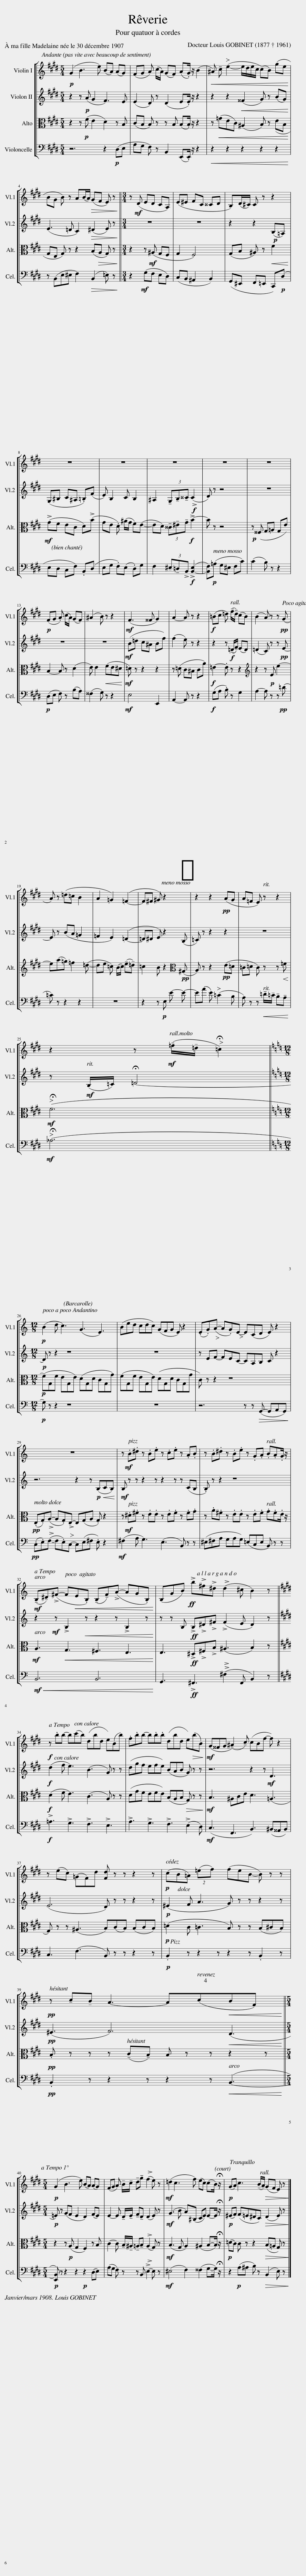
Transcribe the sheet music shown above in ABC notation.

X:1
%%score [ 1 2 3 4 ]
L:1/8
Q:1/4=60
M:5/4
I:linebreak $
K:E
V:1 treble
V:2 treble
V:3 alto
V:4 bass
V:1
!p! (G2 B3 e) (BA) (AG) | (FG A) (c/A/) (GF) (A.G/) z/ (B2 |!<(! ^A) !tenuto!c (e2- e/d/e/c/ (c)B) (ge!<)! |$ BG B) z A(B/A/)!>(! (GF E) z!>)! ||[M:3/4] z!mf! (D ED CA,) | %5
 (E^E FC ^^CD | B,)(D/^C/) C z z2 |$ z6 | z6 | z6 | %10
 z6[Q:1/4=64] | z6 |$!p! (FG .A) (c/A/) (GF) | (^A2 B) z z2 |!mf! (F3 ^^F G2) | %15
 A2- A z z2 |!f! (=Bc =d)[Q:1/4=55] (!tenuto!f/!tenuto!d/) (cB) |[Q:1/4=50] (B2 A) z z[Q:1/4=65]!pp! (G |$ A) z[Q:1/4=70] (=d=c B2 | A2 =G2) (=F2- | %20
 F^F ^G)[Q:1/4=75] z2 | x | z2 z2!pp! (AG | A=F E)[Q:1/4=55] z z2 |$[Q:1/4=50] z2 z!mf![Q:1/4=40] (!tenuto!=f/!tenuto!=d/[Q:1/4=25] !fermata!=c2) ||$ %25
[K:C][M:12/8][Q:1/4=60]!p! (B2 d[Q:1/4=65] c3)[Q:1/4=70] (G3[Q:1/4=75] E3) |[Q:1/4=80] (Bed cdc) (GFG E) z2 | (.E.G)(A- A.G)E- E(CD E) z2 |$ z12 | z!mf! .B.^d z .B.e z .c.e z .A.B | %30
 z .B.^d z .B.e z .G[Q:1/4=60].A .B.A.G/ z/ |$[Q:1/4=80]!mf! (!tenuto!B,!tenuto!^D)(!>!^F-[Q:1/4=90] F!<(!E.B,)[Q:1/4=100] (!tenuto!B,!tenuto!F)(!>!A- AG.B,)!<)! | (B,GB)[Q:1/4=80]!ff! !>!b!>!^f!>!^d[Q:1/4=60] (!>!d2 ^c[Q:1/4=50] B2) z ||$[K:E][Q:1/4=80]!f! z .bb- b(c'b) (dbd e)(Bb) | .f.bb- b.b.b (dbd e)!>(!(bB)!>)! | %35
!mf! (G^^FG (!tenuto!^A2) !tenuto!c) (cBf- f) z2 |$ z (ec) (=GF)d [Fd] z z z2 z |!p![Q:1/4=70] (cB=A) (2:3:2(=ef) (feB- B) z z |$!pp! z !tenuto!c!tenuto!B A3- (2:3:2A(!4!c!<(!(2:3:2BF)!<)! ||$[M:5/4][Q:1/4=60]!p! (G2 B3 e) (BA) (AG) | %40
 (FG A) !tenuto!B/!tenuto!c/ !tenuto!d!tenuto!g (!>!f2 e) z |!mf! (=d2 c3 f) (ec) (cB/)[Q:1/4=10] !fermata!z/ |[Q:1/4=50]!p! (GA) c3[Q:1/4=30] (!tenuto!B/!tenuto!A/)!>(! (GF E) z!>)! |] %43
V:2
 z2 z!p! (A G2 F3) E | (E2 D) z (D2 E.E/) z/ z2 | z2 z2!<(! (^^F2 G) z (BG)!<)! |$ (E3 =D C2)!>(! (^D2 E) z!>)! ||[M:3/4] z6 | %5
 z6 | z2 z2!p! (B,=A,) |$ (G,^B, C^A, .=B,)(F | E) B,2 C B,2 | ^A,2 (3!tenuto!G,!tenuto!B,!tenuto!^^C!f! (!>!C2 | %10
 D) z z4 | z6 |$ z6 | z6 |!mf! (B=d c^A Bf) | %15
 (f2 e) z z2 | z2 z!f! (!tenuto!=D/!tenuto!F/) (ED) | (=D2 C) z z!pp! E- |$ E z (BA =G2 | =F2 E2) (=D2- | %20
 =D^D E) z2 | (B, | =C) z z2 z2 | z6 |$ z!mf! (B,/=C/) !fermata!=D4- ||$ %25
[K:C][M:12/8]!p! D z z2 z8 | z12 | z EF- FEC- CA,B, C z2 |$ z6 z2 z!p! (B,!<(!CB,)!<)! |!mf! B, z z z2 z z2 z z (CB, | %30
 .B,) z z2 z8 |$ z2!mf! z !>!B,2!<(! z z2 z !>!B,2 z!<)! | z z B,!ff! !>!B,!>!^D!>!^F (!>!F2 E D2) z ||$[K:E]!f! (d2 f e3) (B3 G) z z | (dgf efe) (BAB G) z z | %35
 z6 z2 z!mf! D3 |$ (E6 D) z z z2 z |!p! (^E2 F A3 G) z z z2 z |$!pp! (^E3 F6)!<(! (D3!<)! ||$[M:5/4]!p! =E) z (GF E2 D2) (FE) | %40
 E2- E !tenuto!D/!tenuto!E/ !tenuto!F!tenuto!D (!>!D2 E) z |!mf! (G3 B A)(^B, CE) E-E/ !fermata!z/ |!p! (^EF) (F=E^DC)!>(! (D2 E) z!>)! |] %43
V:3
 z2 z!p! (F E2 D2) z B, | (CB, B,) z z B, (B,.B,/) z/ z2 | z!<(! (=GEC) (^A,2 B,) z (EB,!<)! |$ G,E, G,) z z2 (B,!>(!A, G,) z!>)! ||[M:3/4] z2 z!mf! (^A, G,F, | %5
 G,2 F,4) | (G,B, ^A,) z!<(! F2!<)! |$!mf! (!>!GF EC D)(!>!B | GE .D) (^A/G/ F)(E- | ED) (3!tenuto!^^C!tenuto!^E!tenuto!G!f! !>!B2- | %10
 B z z4 |!p! z (^^F, G,=A, G,E) |$ B,2- B, z (D2 | E) E2!<(! (FE^D!<)! |!mf! =D) z z2 z2 | %15
 z (=D C^B, CA) |!f! =E2- .E z z2 |[K:treble] z2 z!p! E e2- |$ e(a=g) =f2 (=d- | de =c) (B/c/) (!tenuto!e!tenuto!=d) | %20
 =c2 B z2 |[K:alto]!pp! (^G, | A,) z z2!pp! (E=D | =C=D C) z z!<(! =F!<)! |$!mf! (!fermata!F6 ||$ %25
[K:C][M:12/8]!p! (F)G,F EG,E) (DG,D CG,G) | (FG,F EG,E) (DG,D CG,G | C) z z2 z8 |$!pp! (.E,.G,)(!>!A,- A,.G,)!>!E,- E,(G,A, .G,) z2 | z!mf! .^D.^F z .E.E z .E.F z .F.G | %30
 z .A.^F z .E.E z .E.F .G.F.E/ z/ |$!mf! A,3!<(! G,3 ^F,3 E,3!<)! | E,3!ff! !>!^D,!>!^F,!>!B, (!>!^A,3 B,2) z ||$[K:E]!f! (D2 F E3) (C3 A,) z z | (DGF EFE) (B,A,B,!>(! G,) z z!>)! | %35
!mf! B,3 ^A,CE D3 (=A,3 |$ G,) z z (^A,3 B,)(CB,) (B,CB,) |!p! (=D2 C =C3 B,) z z (B,^CB,) |$!pp! .B, z z z (!tenuto!C!tenuto!B,) B, z z z2 z ||$[M:5/4] z2 z!p! (A, G,2 F,2) z B, | %40
 C2- C !tenuto!B,/!tenuto!^A,/ !tenuto!=A,!tenuto!B, (!>!A,2 G,) z |!mf! (B,3 G, A,2) (^A,2 B,-B,/) !fermata!z/ |!p! (=DC) C z z2!>(! (B,=A, G,) z!>)! |] %43
V:4
 z6 z2!p! (D,E, | A,G, F,) z B,,2 (E,,.E,,/) z/ z2 |!<(! z2 z2 z2 z2 z2!<)! |$ z (B,,E,^E, F,2)!>(! (B,,2 =E,) z!>)! ||[M:3/4] z2!mf! (G,F, E,D,) | %5
 (C,B,, ^A,,2 B,,2) | (G,,^E,, F,,=E,, C,,)!p!(D, |$ E,D, C,F,) .B,,(D, | E,G, .F,)(E, .D,)G, | F,2 (3!tenuto!^E,!tenuto!=D,!>!B,,!f! (!>![B,,-E,]2 | %10
 [B,,F,])!p!(=A, G,^E, F,C) | (C2 B,) z z2 |$!p! (D,E, F,) z (B,A,) | (^^F,2 G,) z z2 |!mf! E,4 E,,2 | %15
 A,,2- A,, z z2 |!f! (G,A, .B,) z G,2 | A,2- A, z z!pp! (=D |$ =C) z z2 z2 | z6 | %20
 z2 z!p! E, E- | E- | E(A E) (=C2 B, | A,) z z!<(! !tenuto!=D/!tenuto!=C/ !tenuto!B,!tenuto!A,!<)! |$!mf! (!fermata!_A,6 ||$ %25
[K:C][M:12/8]!p! G,) z z2 z8 | z12 | z6 z z!>(! (G,,- G,,A,,G,,)!>)! |$!pp! (.C,.E,)(!>!F,- F,.E,)C,- C,(E,^F, .E,) z2 |!mf! (^F,2 A, G,3) (E,3 B,,) z z | %30
 (^E,^F,A, G,A,G,) (=E,C,E, B,,) z z |$!mf!!<(! B,,6 B,,6!<)! | G,,3!ff! !>!^F,,3 (!>!^F,2 F,, B,,2) z ||$[K:E]!f! !>!=A,3 !>!G,3 !>!F,3 !>!E,3 | !>!A,3 !>!G,3 !>!F,3 (!>!E,2 D,) | %35
!mf! (C,3 F,,3 B,,3) (^B,,^^A,,B,,) |$ C,3 (F,3 B,,) z z z2 z |!p! .B,,2 z z2 z z2 z .B,,2 z |$!pp! .B,,2 z z2 z z2 z!<(! (B,,3-!<)! ||$[M:5/4]!p! [E,,B,,]) z z2 z2!p! z2 (D,E,) | %40
 (A,G, F,) z z B,, !>!E,2- E, z |!mf! (^E,4 F,2) (^^F,2 G,-G,/) !fermata!z/ | z2!p! (A,^A, B,) z!>(! (B,,2 E,) z!>)! |] %43
